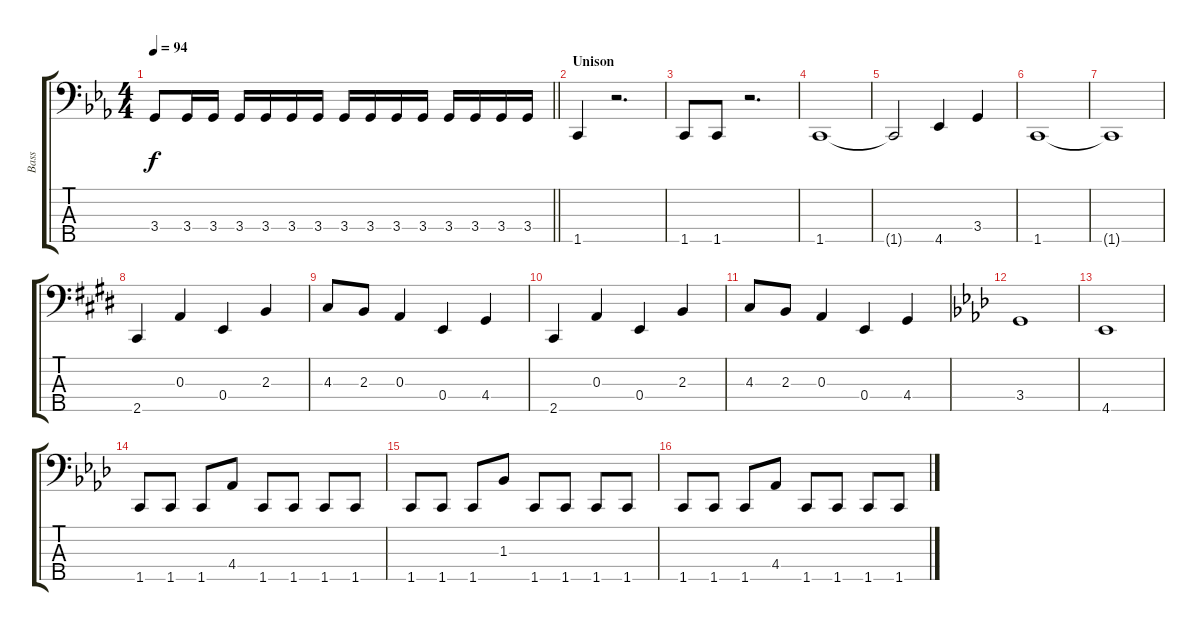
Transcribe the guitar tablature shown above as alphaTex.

\track ("Bass" "Bass") {instrument electricbasspick}
\staff {score tabs}
\tuning (G2 D2 A1 E1 B0) {hide}
\ts (4 4)
\tempo 94
\clef f4
\barLineRight lightlight
\ks eb
3.4.8{dy f} 3.4.16 3.4.16 3.4.16 3.4.16 3.4.16 3.4.16 3.4.16 3.4.16 3.4.16 3.4.16 3.4.16 3.4.16 3.4.16 3.4.16 |
\section ("" "Unison")
1.5.4 r.2{d} |
1.5.8 1.5.8 r.2{d} |
1.5.1 |
1.5{t}.2 4.5.4 3.4.4 |
1.5.1 |
1.5{t}.1 |
\ks e
2.5.4 0.3.4 0.4.4 2.3.4 |
4.3.8 2.3.8 0.3.4 0.4.4 4.4.4 |
2.5.4 0.3.4 0.4.4 2.3.4 |
4.3.8 2.3.8 0.3.4 0.4.4 4.4.4 |
\ks ab
3.4.1 |
4.5.1 |
1.5.8 1.5.8 1.5.8 4.4.8 1.5.8 1.5.8 1.5.8 1.5.8 |
1.5.8 1.5.8 1.5.8 1.3.8 1.5.8 1.5.8 1.5.8 1.5.8 |
1.5.8 1.5.8 1.5.8 4.4.8 1.5.8 1.5.8 1.5.8 1.5.8
